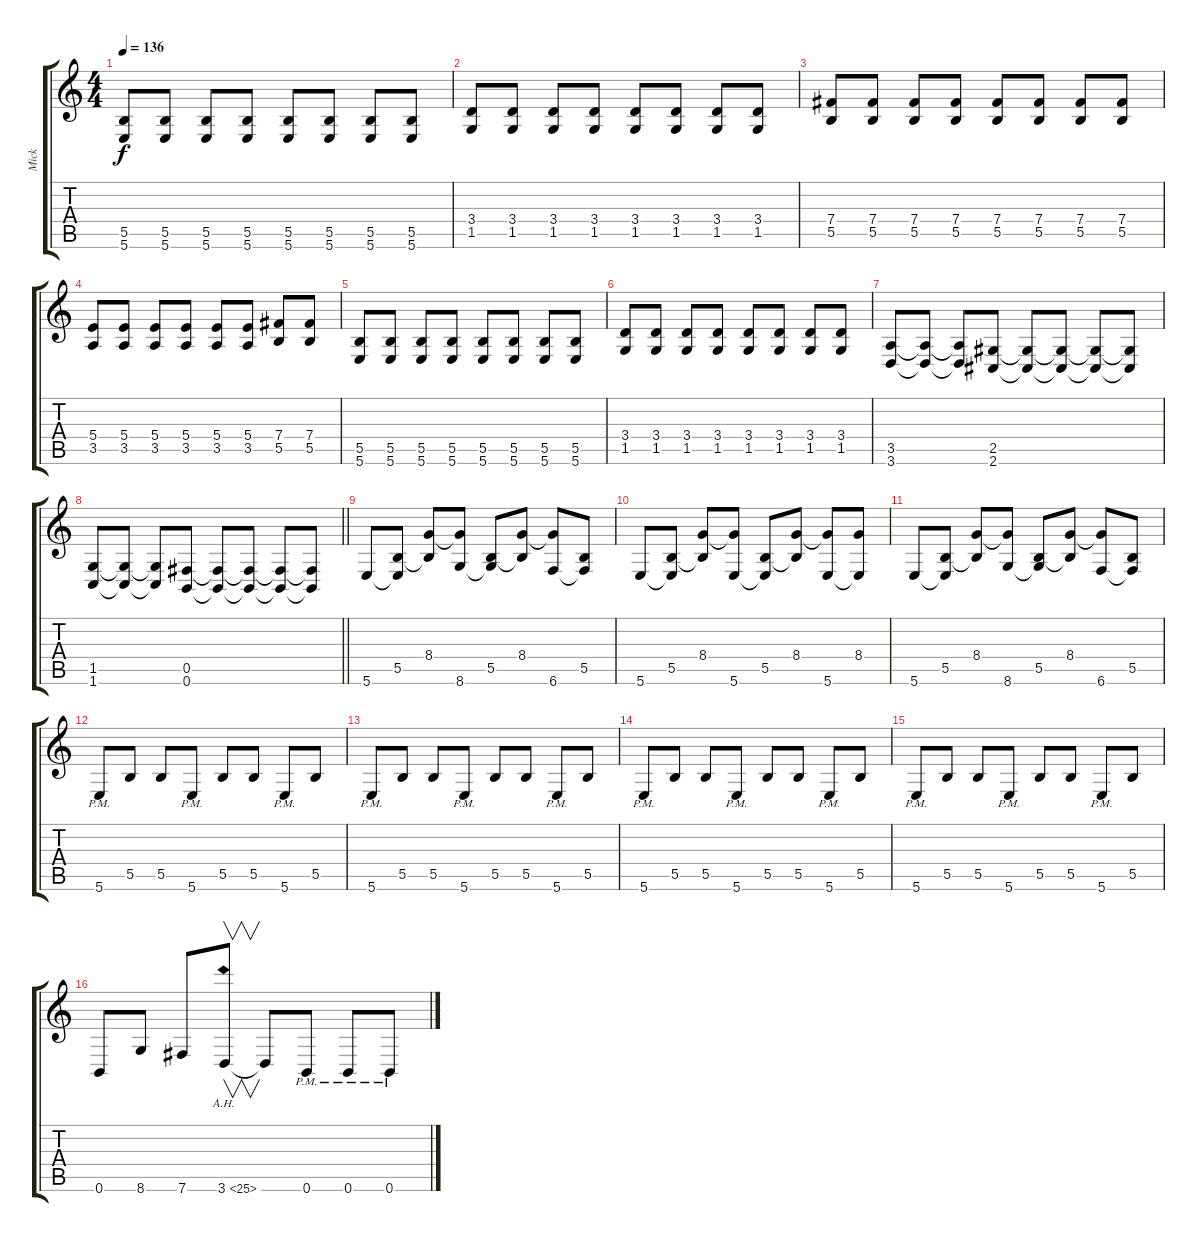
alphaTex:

\track ("Mick" "Mick") {instrument overdrivenguitar}
\staff {score tabs}
\tuning (Db4 Ab3 E3 B2 Gb2 B1) {hide}
\ts (4 4)
\tempo 136
\clef g2
\ks c
(5.5 5.6).8{dy f} (5.5 5.6).8 (5.5 5.6).8 (5.5 5.6).8 (5.5 5.6).8 (5.5 5.6).8 (5.5 5.6).8 (5.5 5.6).8 |
(3.4 1.5).8 (3.4 1.5).8 (3.4 1.5).8 (3.4 1.5).8 (3.4 1.5).8 (3.4 1.5).8 (3.4 1.5).8 (3.4 1.5).8 |
(7.4 5.5).8 (7.4 5.5).8 (7.4 5.5).8 (7.4 5.5).8 (7.4 5.5).8 (7.4 5.5).8 (7.4 5.5).8 (7.4 5.5).8 |
(5.4 3.5).8 (5.4 3.5).8 (5.4 3.5).8 (5.4 3.5).8 (5.4 3.5).8 (5.4 3.5).8 (7.4 5.5).8 (7.4 5.5).8 |
(5.5 5.6).8 (5.5 5.6).8 (5.5 5.6).8 (5.5 5.6).8 (5.5 5.6).8 (5.5 5.6).8 (5.5 5.6).8 (5.5 5.6).8 |
(3.4 1.5).8 (3.4 1.5).8 (3.4 1.5).8 (3.4 1.5).8 (3.4 1.5).8 (3.4 1.5).8 (3.4 1.5).8 (3.4 1.5).8 |
(3.5 3.6).8 (3.5{t} 3.6{t}).8 (3.5{t} 3.6{t}).8 (2.5 2.6).8 (2.5{t} 2.6{t}).8 (2.5{t} 2.6{t}).8 (2.5{t} 2.6{t}).8 (2.5{t} 2.6{t}).8 |
\barLineRight lightlight
(1.5 1.6).8 (1.5{t} 1.6{t}).8 (1.5{t} 1.6{t}).8 (0.5 0.6).8 (0.5{t} 0.6{t}).8 (0.5{t} 0.6{t}).8 (0.5{t} 0.6{t}).8 (0.5{t} 0.6{t}).8 |
5.6.8 (5.5 5.6{t}).8 (8.4 5.5{t}).8 (8.4{t} 8.6).8 (5.5 8.6{t}).8 (8.4 5.5{t}).8 (8.4{t} 6.6).8 (5.5 6.6{t}).8 |
5.6.8 (5.5 5.6{t}).8 (8.4 5.5{t}).8 (8.4{t} 5.6).8 (5.5 5.6{t}).8 (8.4 5.5{t}).8 (8.4{t} 5.6).8 (8.4 5.6{t}).8 |
5.6.8 (5.5 5.6{t}).8 (8.4 5.5{t}).8 (8.4{t} 8.6).8 (5.5 8.6{t}).8 (8.4 5.5{t}).8 (8.4{t} 6.6).8 (5.5 6.6{t}).8 |
5.6{pm}.8 5.5.8 5.5.8 5.6{pm}.8 5.5.8 5.5.8 5.6{pm}.8 5.5.8 |
5.6{pm}.8 5.5.8 5.5.8 5.6{pm}.8 5.5.8 5.5.8 5.6{pm}.8 5.5.8 |
5.6{pm}.8 5.5.8 5.5.8 5.6{pm}.8 5.5.8 5.5.8 5.6{pm}.8 5.5.8 |
5.6{pm}.8 5.5.8 5.5.8 5.6{pm}.8 5.5.8 5.5.8 5.6{pm}.8 5.5.8 |
0.6.8 8.6.8 7.6.8 3.6{ah 22}.8{v} 3.6{t}.8 0.6{pm}.8 0.6{pm}.8 0.6{pm}.8
